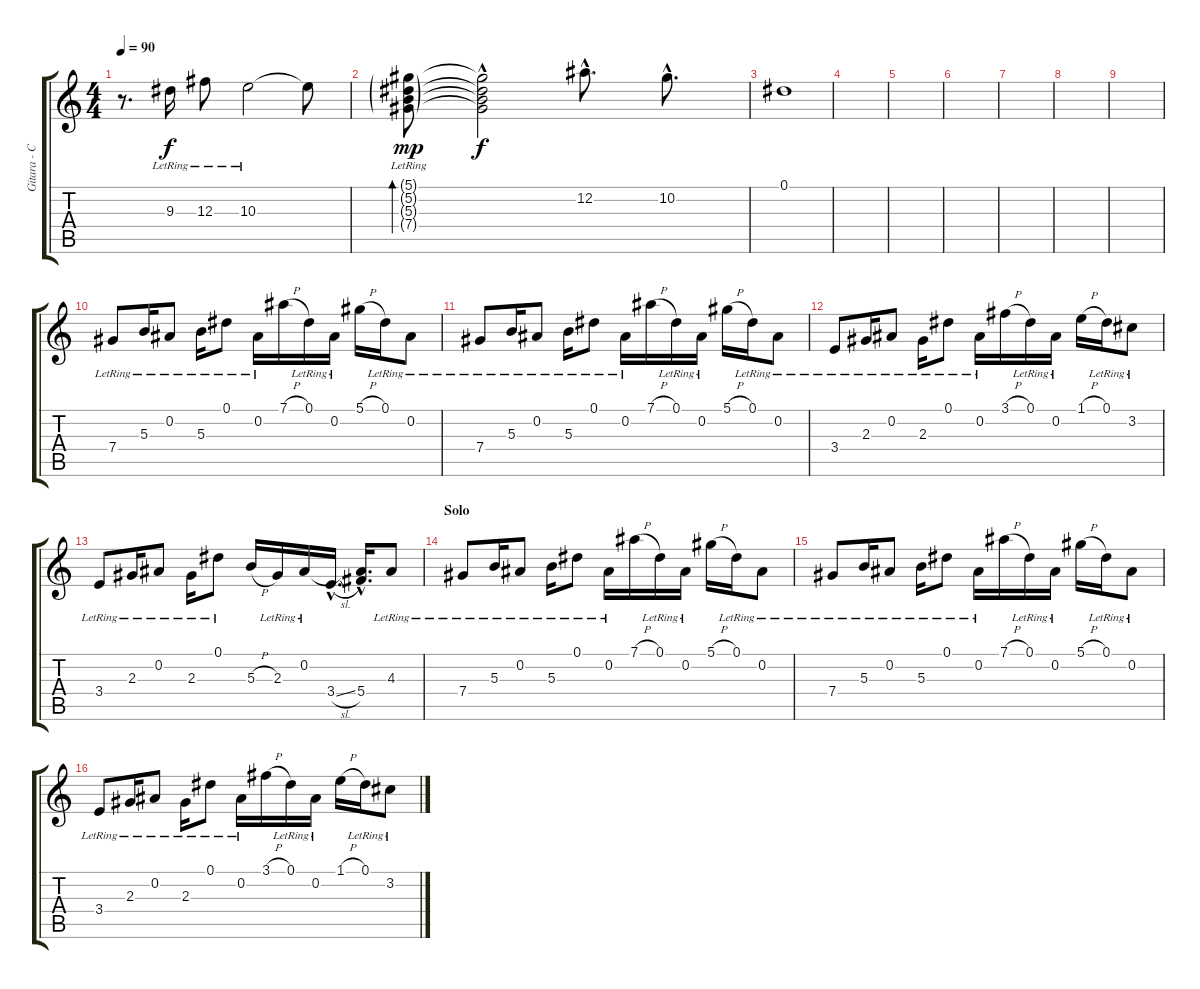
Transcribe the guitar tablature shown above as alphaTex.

\track ("Gitara - Czysta" "Gitara - C") {instrument electricguitarclean}
\staff {score tabs}
\tuning (Eb4 Bb3 Gb3 Db3 Ab2 Eb2) {hide}
\ts (4 4)
\tempo 90
\clef g2
\ks c
r.8{d dy f} 9.3{lr}.16 12.3{lr}.8 10.3{lr}.2 10.3{t}.8 |
(5.1{g lr} 5.2{g lr} 5.3{g lr} 7.4{g lr}).8{bd 480 dy mp} (5.1{hac t} 5.2{t} 5.3{t} 7.4{t}).2{dy f} 12.2{hac}.8{d} 10.2{hac}.8{d} |
0.1.1 |
|
|
|
|
|
|
7.4{lr}.8{volume 8 instrument electricguitarjazz} 5.3{lr}.16 0.2{lr}.8 5.3{lr}.16 0.1{lr}.8 0.2{lr}.16 7.1{h}.16 0.1{lr}.16 0.2{lr}.16 5.1{h}.16 0.1{lr}.16 0.2{lr}.8 |
7.4{lr}.8 5.3{lr}.16 0.2{lr}.8 5.3{lr}.16 0.1{lr}.8 0.2{lr}.16 7.1{h}.16 0.1{lr}.16 0.2{lr}.16 5.1{h}.16 0.1{lr}.16 0.2{lr}.8 |
3.4{lr}.8 2.3{lr}.16 0.2{lr}.8 2.3{lr}.16 0.1{lr}.8 0.2{lr}.16 3.1{h}.16 0.1{lr}.16 0.2{lr}.16 1.1{h}.16 0.1{lr}.16 3.2{lr}.8 |
3.4{lr}.8 2.3{lr}.16 0.2{lr}.8 2.3{lr}.16 0.1{lr}.8 5.3{h}.16 2.3{lr}.16 0.2{lr}.16 3.4{sl hac}.16{d} (0.2{hac t} 5.4{hac}).16{d} 4.3{lr}.8 |
\section ("" "Solo")
7.4{lr}.8 5.3{lr}.16 0.2{lr}.8 5.3{lr}.16 0.1{lr}.8 0.2{lr}.16 7.1{h}.16 0.1{lr}.16 0.2{lr}.16 5.1{h}.16 0.1{lr}.16 0.2{lr}.8 |
7.4{lr}.8 5.3{lr}.16 0.2{lr}.8 5.3{lr}.16 0.1{lr}.8 0.2{lr}.16 7.1{h}.16 0.1{lr}.16 0.2{lr}.16 5.1{h}.16 0.1{lr}.16 0.2{lr}.8 |
3.4{lr}.8 2.3{lr}.16 0.2{lr}.8 2.3{lr}.16 0.1{lr}.8 0.2{lr}.16 3.1{h}.16 0.1{lr}.16 0.2{lr}.16 1.1{h}.16 0.1{lr}.16 3.2{lr}.8
